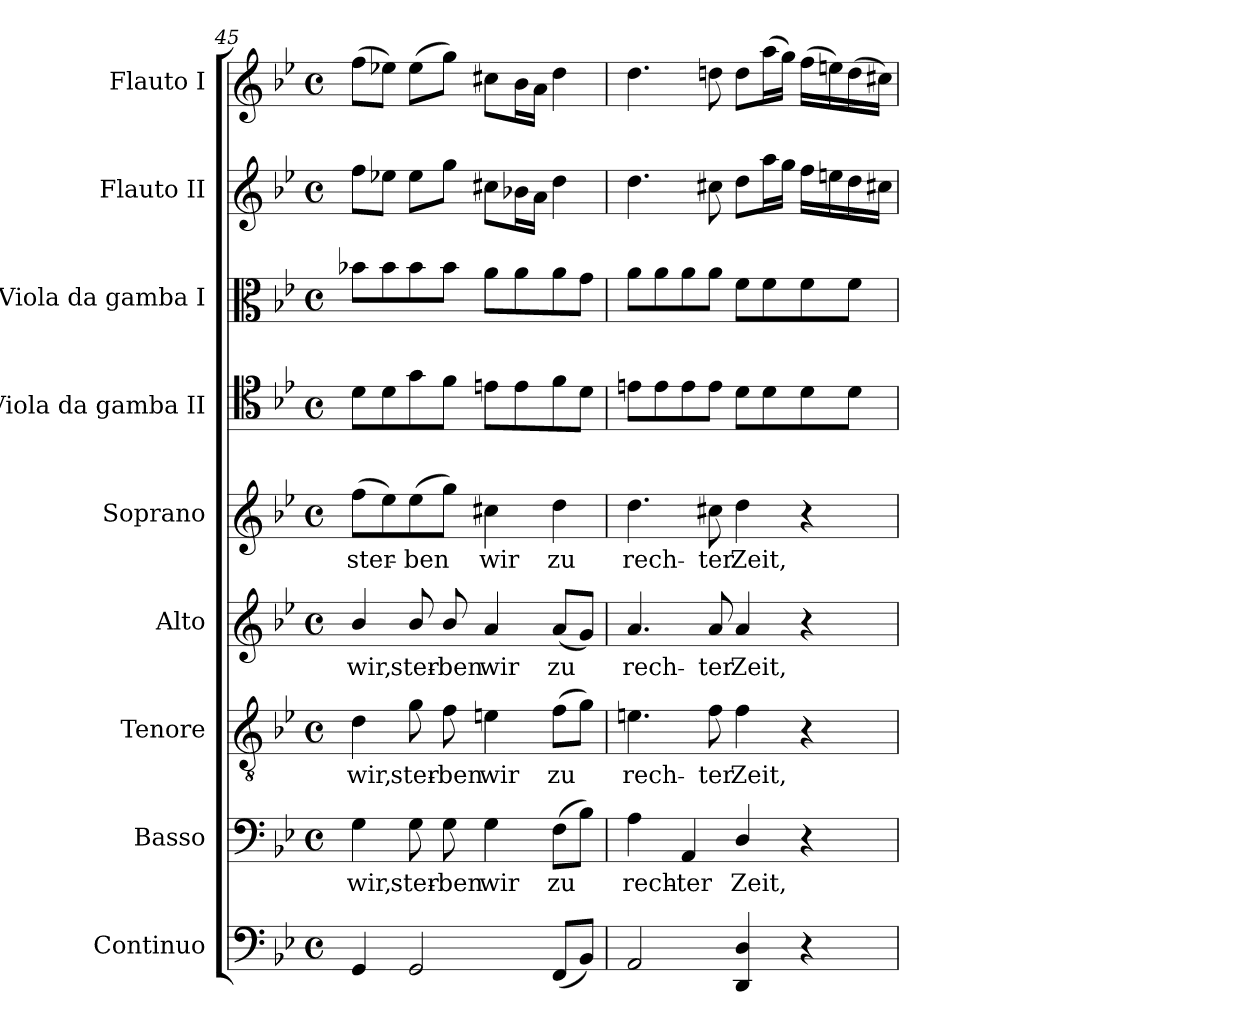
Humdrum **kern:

**kern	**kern	**text	**kern	**text	**kern	**text	**kern	**text	**kern	**kern	**kern	**kern
*part9	*part8	*part8	*part7	*part7	*part6	*part6	*part5	*part5	*part4	*part3	*part2	*part1
*staff9	*staff8	*staff8	*staff7	*staff7	*staff6	*staff6	*staff5	*staff5	*staff4	*staff3	*staff2	*staff1
*I"Continuo	*I"Basso	*	*I"Tenore	*	*I"Alto	*	*I"Soprano	*	*I"Viola da gamba II	*I"Viola da gamba I	*I"Flauto II	*I"Flauto I
*clefF4	*clefF4	*	*clefGv2	*	*clefG2	*	*clefG2	*	*clefC4	*clefC3	*clefG2	*clefG2
*	*	*	*ITrd7c12	*	*	*	*	*	*	*	*	*
*k[b-e-]	*k[b-e-]	*	*k[b-e-]	*	*k[b-e-]	*	*k[b-e-]	*	*k[b-e-]	*k[b-e-]	*k[b-e-]	*k[b-e-]
*B-:	*B-:	*	*B-:	*	*B-:	*	*B-:	*	*B-:	*B-:	*B-:	*B-:
*M4/4	*M4/4	*	*M4/4	*	*M4/4	*	*M4/4	*	*M4/4	*M4/4	*M4/4	*M4/4
*met(c)	*met(c)	*	*met(c)	*	*met(c)	*	*met(c)	*	*met(c)	*met(c)	*met(c)	*met(c)
=45	=45	=45	=45	=45	=45	=45	=45	=45	=45	=45	=45	=45
!	!	!LO:LY:b:color=#000000	!	!	!	!	!	!	!	!	!	!
!	!	!	!	!LO:LY:b:color=#000000	!	!	!	!	!	!	!	!
!	!	!	!	!	!	!LO:LY:b:color=#000000	!	!	!	!	!	!
!	!	!	!	!	!	!	!	!LO:LY:b:color=#000000	!	!	!	!
4GGi/	4Gi\	wir,	4Di\	wir,	4b-i/	wir,	(8ffi\L	ster-	8di\L	8b-Xi\L	8ffi\L	(8ffi\L
.	.	.	.	.	.	.	8ee-i\)	.	8di\	8b-i\	8ee-Xi\J	8ee-Xi\J)
!	!	!LO:LY:b:color=#000000	!	!	!	!	!	!	!	!	!	!
!	!	!	!	!LO:LY:b:color=#000000	!	!	!	!	!	!	!	!
!	!	!	!	!	!	!LO:LY:b:color=#000000	!	!	!	!	!	!
!	!	!	!	!	!	!	!	!LO:LY:b:color=#000000	!	!	!	!
2GGi/	8Gi\	ster-	8Gi\	ster-	8b-i/	ster-	(8ee-i\	-ben	8gi\	8b-i\	8ee-i\L	(8ee-i\L
!	!	!LO:LY:b:color=#000000	!	!	!	!	!	!	!	!	!	!
!	!	!	!	!LO:LY:b:color=#000000	!	!	!	!	!	!	!	!
!	!	!	!	!	!	!LO:LY:b:color=#000000	!	!	!	!	!	!
.	8Gi\	-ben	8Fi\	-ben	8b-i/	-ben	8ggi\J)	.	8fi\J	8b-i\J	8ggi\J	8ggi\J)
!	!	!LO:LY:b:color=#000000	!	!	!	!	!	!	!	!	!	!
!	!	!	!	!LO:LY:b:color=#000000	!	!	!	!	!	!	!	!
!	!	!	!	!	!	!LO:LY:b:color=#000000	!	!	!	!	!	!
!	!	!	!	!	!	!	!	!LO:LY:b:color=#000000	!	!	!	!
.	4Gi\	wir	4Eni\	wir	4ai/	wir	4cc#Xi\	wir	8eni\L	8ai\L	8cc#Xi\L	8cc#Xi\L
.	.	.	.	.	.	.	.	.	8ei\	8ai\	16b-Xi\L	16b-i\L
.	.	.	.	.	.	.	.	.	.	.	16ai\JJ	16ai\JJ
!	!	!LO:LY:b:color=#000000	!	!	!	!	!	!	!	!	!	!
!	!	!	!	!LO:LY:b:color=#000000	!	!	!	!	!	!	!	!
!	!	!	!	!	!	!LO:LY:b:color=#000000	!	!	!	!	!	!
!	!	!	!	!	!	!	!	!LO:LY:b:color=#000000	!	!	!	!
(8FFi/L	(8Fi\L	zu	(8Fi\L	zu	(8ai/L	zu	4ddi\	zu	8fi\	8ai\	4ddi\	4ddi\
8BB-i/J)	8B-i\J)	.	8Gi\J)	.	8gi/J)	.	.	.	8di\J	8gi\J	.	.
=46	=46	=46	=46	=46	=46	=46	=46	=46	=46	=46	=46	=46
!	!	!LO:LY:b:color=#000000	!	!	!	!	!	!	!	!	!	!
!	!	!	!	!LO:LY:b:color=#000000	!	!	!	!	!	!	!	!
!	!	!	!	!	!	!LO:LY:b:color=#000000	!	!	!	!	!	!
!	!	!	!	!	!	!	!	!LO:LY:b:color=#000000	!	!	!	!
2AAi/	4Ai\	rech-	4.Eni\	rech-	4.ai/	rech-	4.ddi\	rech-	8eni\L	8ai\L	4.ddi\	4.ddi\
.	.	.	.	.	.	.	.	.	8ei\	8ai\	.	.
!	!	!LO:LY:b:color=#000000	!	!	!	!	!	!	!	!	!	!
.	4AAi/	-ter	.	.	.	.	.	.	8ei\	8ai\	.	.
!	!	!	!	!LO:LY:b:color=#000000	!	!	!	!	!	!	!	!
!	!	!	!	!	!	!LO:LY:b:color=#000000	!	!	!	!	!	!
!	!	!	!	!	!	!	!	!LO:LY:b:color=#000000	!	!	!	!
.	.	.	8Fi\	-ter	8ai/	-ter	8cc#Xi\	-ter	8ei\J	8ai\J	8cc#Xi\	8ddni\
!	!	!LO:LY:b:color=#000000	!	!	!	!	!	!	!	!	!	!
!	!	!	!	!LO:LY:b:color=#000000	!	!	!	!	!	!	!	!
!	!	!	!	!	!	!LO:LY:b:color=#000000	!	!	!	!	!	!
!	!	!	!	!	!	!	!	!LO:LY:b:color=#000000	!	!	!	!
4DDi/ 4Di	4Di/	Zeit,	4Fi\	Zeit,	4ai/	Zeit,	4ddi\	Zeit,	8di\L	8fi\L	8ddi\L	8ddi\L
.	.	.	.	.	.	.	.	.	8di\	8fi\	16aai\L	(16aai\L
.	.	.	.	.	.	.	.	.	.	.	16ggi\JJ	16ggi\JJ)
4r	4r	.	4r	.	4r	.	4r	.	8di\	8fi\	16ffi\LL	(16ffi\LL
.	.	.	.	.	.	.	.	.	.	.	16eeni\	16eeni\)
.	.	.	.	.	.	.	.	.	8di\J	8fi\J	16ddi\	(16ddi\
.	.	.	.	.	.	.	.	.	.	.	16cc#Xi\JJ	16cc#Xi\JJ)
=	=	=	=	=	=	=	=	=	=	=	=	=
*-	*-	*-	*-	*-	*-	*-	*-	*-	*-	*-	*-	*-
